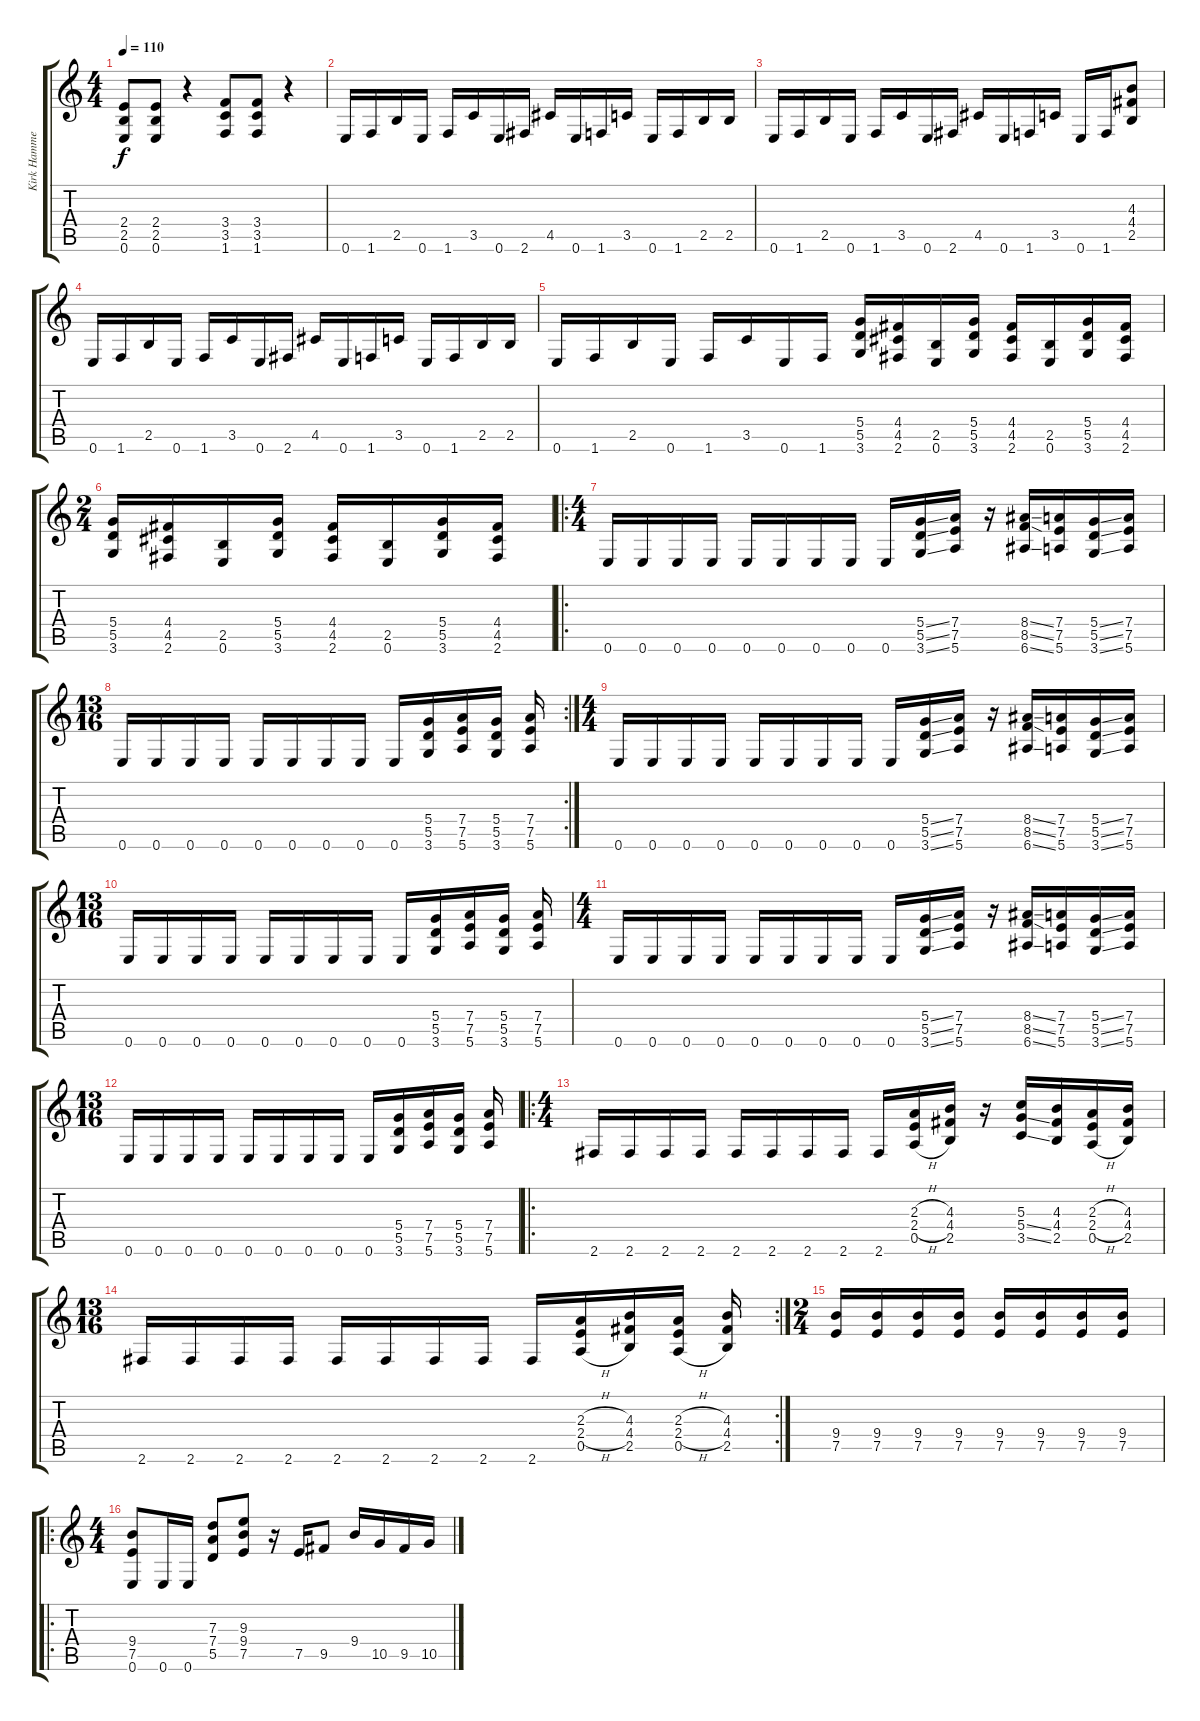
\track ("Kirk Hammet" "Kirk Hamme") {instrument distortionguitar}
\staff {score tabs}
\tuning (E4 B3 G3 D3 A2 E2) {hide}
\ts (4 4)
\tempo 110
\clef g2
\ks c
(2.4 2.5 0.6).8{dy f} (2.4 2.5 0.6).8 r.4 (3.4 3.5 1.6).8 (3.4 3.5 1.6).8 r.4 |
0.6.16 1.6.16 2.5.16 0.6.16 1.6.16 3.5.16 0.6.16 2.6.16 4.5.16 0.6.16 1.6.16 3.5.16 0.6.16 1.6.16 2.5.16 2.5.16 |
0.6.16 1.6.16 2.5.16 0.6.16 1.6.16 3.5.16 0.6.16 2.6.16 4.5.16 0.6.16 1.6.16 3.5.16 0.6.16 1.6.16 (4.3 4.4 2.5).8 |
0.6.16 1.6.16 2.5.16 0.6.16 1.6.16 3.5.16 0.6.16 2.6.16 4.5.16 0.6.16 1.6.16 3.5.16 0.6.16 1.6.16 2.5.16 2.5.16 |
0.6.16 1.6.16 2.5.16 0.6.16 1.6.16 3.5.16 0.6.16 1.6.16 (5.4 5.5 3.6).16 (4.4 4.5 2.6).16 (2.5 0.6).16 (5.4 5.5 3.6).16 (4.4 4.5 2.6).16 (2.5 0.6).16 (5.4 5.5 3.6).16 (4.4 4.5 2.6).16 |
\ts (2 4)
(5.4 5.5 3.6).16 (4.4 4.5 2.6).16 (2.5 0.6).16 (5.4 5.5 3.6).16 (4.4 4.5 2.6).16 (2.5 0.6).16 (5.4 5.5 3.6).16 (4.4 4.5 2.6).16 |
\ro
\ts (4 4)
0.6.16 0.6.16 0.6.16 0.6.16 0.6.16 0.6.16 0.6.16 0.6.16 0.6.16 (5.4{ss} 5.5{ss} 3.6{ss}).16 (7.4 7.5 5.6).16 r.16 (8.4{ss} 8.5{ss} 6.6{ss}).16 (7.4 7.5 5.6).16 (5.4{ss} 5.5{ss} 3.6{ss}).16 (7.4 7.5 5.6).16 |
\rc 2
\ts (13 16)
0.6.16 0.6.16 0.6.16 0.6.16 0.6.16 0.6.16 0.6.16 0.6.16 0.6.16 (5.4 5.5 3.6).16 (7.4 7.5 5.6).16 (5.4 5.5 3.6).16 (7.4 7.5 5.6).16 |
\ts (4 4)
0.6.16 0.6.16 0.6.16 0.6.16 0.6.16 0.6.16 0.6.16 0.6.16 0.6.16 (5.4{ss} 5.5{ss} 3.6{ss}).16 (7.4 7.5 5.6).16 r.16 (8.4{ss} 8.5{ss} 6.6{ss}).16 (7.4 7.5 5.6).16 (5.4{ss} 5.5{ss} 3.6{ss}).16 (7.4 7.5 5.6).16 |
\ts (13 16)
0.6.16 0.6.16 0.6.16 0.6.16 0.6.16 0.6.16 0.6.16 0.6.16 0.6.16 (5.4 5.5 3.6).16 (7.4 7.5 5.6).16 (5.4 5.5 3.6).16 (7.4 7.5 5.6).16 |
\ts (4 4)
0.6.16 0.6.16 0.6.16 0.6.16 0.6.16 0.6.16 0.6.16 0.6.16 0.6.16 (5.4{ss} 5.5{ss} 3.6{ss}).16 (7.4 7.5 5.6).16 r.16 (8.4{ss} 8.5{ss} 6.6{ss}).16 (7.4 7.5 5.6).16 (5.4{ss} 5.5{ss} 3.6{ss}).16 (7.4 7.5 5.6).16 |
\ts (13 16)
0.6.16 0.6.16 0.6.16 0.6.16 0.6.16 0.6.16 0.6.16 0.6.16 0.6.16 (5.4 5.5 3.6).16 (7.4 7.5 5.6).16 (5.4 5.5 3.6).16 (7.4 7.5 5.6).16 |
\ro
\ts (4 4)
2.6.16 2.6.16 2.6.16 2.6.16 2.6.16 2.6.16 2.6.16 2.6.16 2.6.16 (2.3{h} 2.4{h} 0.5{h}).16 (4.3 4.4 2.5).16 r.16 (5.3 5.4{ss} 3.5{ss}).16 (4.3 4.4 2.5).16 (2.3{h} 2.4{h} 0.5{h}).16 (4.3 4.4 2.5).16 |
\rc 2
\ts (13 16)
2.6.16 2.6.16 2.6.16 2.6.16 2.6.16 2.6.16 2.6.16 2.6.16 2.6.16 (2.3{h} 2.4{h} 0.5{h}).16 (4.3 4.4 2.5).16 (2.3{h} 2.4{h} 0.5{h}).16 (4.3 4.4 2.5).16 |
\ts (2 4)
(9.4 7.5).16 (9.4 7.5).16 (9.4 7.5).16 (9.4 7.5).16 (9.4 7.5).16 (9.4 7.5).16 (9.4 7.5).16 (9.4 7.5).16 |
\ro
\ts (4 4)
(9.4 7.5 0.6).8 0.6.16 0.6.16 (7.3 7.4 5.5).8 (9.3 9.4 7.5).8 r.16 7.5.16 9.5.8 9.4.16 10.5.16 9.5.16 10.5.16
